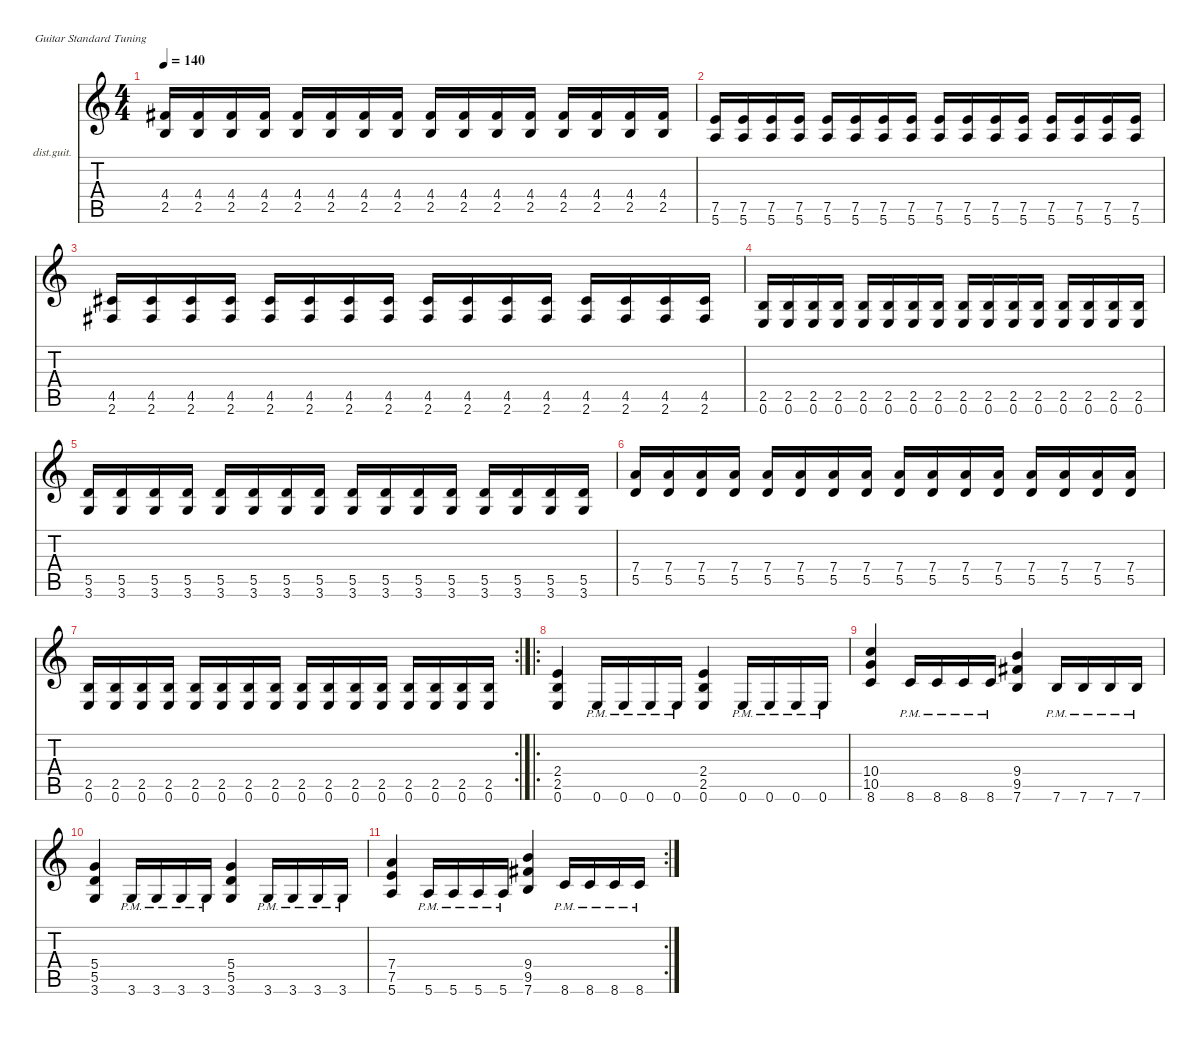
\defaultSystemsLayout 4
\hideDynamics
\bracketExtendMode nobrackets
\firstSystemTrackNameOrientation horizontal
\otherSystemsTrackNameOrientation horizontal
\track ("Rythm Guitar" "dist.guit.") {instrument distortionguitar}
\staff {score tabs}
\tuning (E4 B3 G3 D3 A2 E2)
\ts (4 4)
\tempo 140
\clef g2
\ks c
(2.5 4.4{acc #}).16{dy mf} (2.5 4.4{acc #}).16 (2.5 4.4{acc #}).16 (2.5 4.4{acc #}).16 (2.5 4.4{acc #}).16 (2.5 4.4{acc #}).16 (2.5 4.4{acc #}).16 (2.5 4.4{acc #}).16 (2.5 4.4{acc #}).16 (2.5 4.4{acc #}).16 (2.5 4.4{acc #}).16 (2.5 4.4{acc #}).16 (2.5 4.4{acc #}).16 (2.5 4.4{acc #}).16 (2.5 4.4{acc #}).16 (2.5 4.4{acc #}).16 |
(5.6 7.5).16 (5.6 7.5).16 (5.6 7.5).16 (5.6 7.5).16 (5.6 7.5).16 (5.6 7.5).16 (5.6 7.5).16 (5.6 7.5).16 (5.6 7.5).16 (5.6 7.5).16 (5.6 7.5).16 (5.6 7.5).16 (5.6 7.5).16 (5.6 7.5).16 (5.6 7.5).16 (5.6 7.5).16 |
(2.6{acc #} 4.5{acc #}).16 (4.5{acc #} 2.6{acc #}).16 (4.5{acc #} 2.6{acc #}).16 (4.5{acc #} 2.6{acc #}).16 (4.5{acc #} 2.6{acc #}).16 (4.5{acc #} 2.6{acc #}).16 (4.5{acc #} 2.6{acc #}).16 (4.5{acc #} 2.6{acc #}).16 (2.6{acc #} 4.5{acc #}).16 (4.5{acc #} 2.6{acc #}).16 (4.5{acc #} 2.6{acc #}).16 (4.5{acc #} 2.6{acc #}).16 (4.5{acc #} 2.6{acc #}).16 (4.5{acc #} 2.6{acc #}).16 (4.5{acc #} 2.6{acc #}).16 (4.5{acc #} 2.6{acc #}).16 |
(0.6 2.5).16 (0.6 2.5).16 (0.6 2.5).16 (0.6 2.5).16 (0.6 2.5).16 (0.6 2.5).16 (0.6 2.5).16 (0.6 2.5).16 (0.6 2.5).16 (0.6 2.5).16 (0.6 2.5).16 (0.6 2.5).16 (0.6 2.5).16 (0.6 2.5).16 (0.6 2.5).16 (0.6 2.5).16 |
(3.6 5.5).16 (3.6 5.5).16 (3.6 5.5).16 (3.6 5.5).16 (3.6 5.5).16 (3.6 5.5).16 (3.6 5.5).16 (5.5 3.6).16 (3.6 5.5).16 (3.6 5.5).16 (3.6 5.5).16 (3.6 5.5).16 (3.6 5.5).16 (3.6 5.5).16 (3.6 5.5).16 (5.5 3.6).16 |
(5.5 7.4).16 (5.5 7.4).16 (5.5 7.4).16 (5.5 7.4).16 (5.5 7.4).16 (5.5 7.4).16 (5.5 7.4).16 (5.5 7.4).16 (5.5 7.4).16 (5.5 7.4).16 (5.5 7.4).16 (5.5 7.4).16 (5.5 7.4).16 (5.5 7.4).16 (5.5 7.4).16 (5.5 7.4).16 |
\rc 2
(0.6 2.5).16 (0.6 2.5).16 (0.6 2.5).16 (0.6 2.5).16 (0.6 2.5).16 (0.6 2.5).16 (0.6 2.5).16 (0.6 2.5).16 (0.6 2.5).16 (0.6 2.5).16 (0.6 2.5).16 (0.6 2.5).16 (0.6 2.5).16 (0.6 2.5).16 (0.6 2.5).16 (0.6 2.5).16 |
\ro
(0.6 2.5 2.4).4 0.6{pm}.16 0.6{pm}.16 0.6{pm}.16 0.6{pm}.16 (0.6 2.5 2.4).4 0.6{pm}.16 0.6{pm}.16 0.6{pm}.16 0.6{pm}.16 |
(8.6 10.5 10.4).4 8.6{pm}.16 8.6{pm}.16 8.6{pm}.16 8.6{pm}.16 (7.6 9.5{acc #} 9.4).4 7.6{pm}.16 7.6{pm}.16 7.6{pm}.16 7.6{pm}.16 |
(3.6 5.5 5.4).4 3.6{pm}.16 3.6{pm}.16 3.6{pm}.16 3.6{pm}.16 (3.6 5.5 5.4).4 3.6{pm}.16 3.6{pm}.16 3.6{pm}.16 3.6{pm}.16 |
\rc 2
(5.6 7.5 7.4).4 5.6{pm}.16 5.6{pm}.16 5.6{pm}.16 5.6{pm}.16 (7.6 9.5{acc #} 9.4).4 8.6{pm}.16 8.6{pm}.16 8.6{pm}.16 8.6{pm}.16
